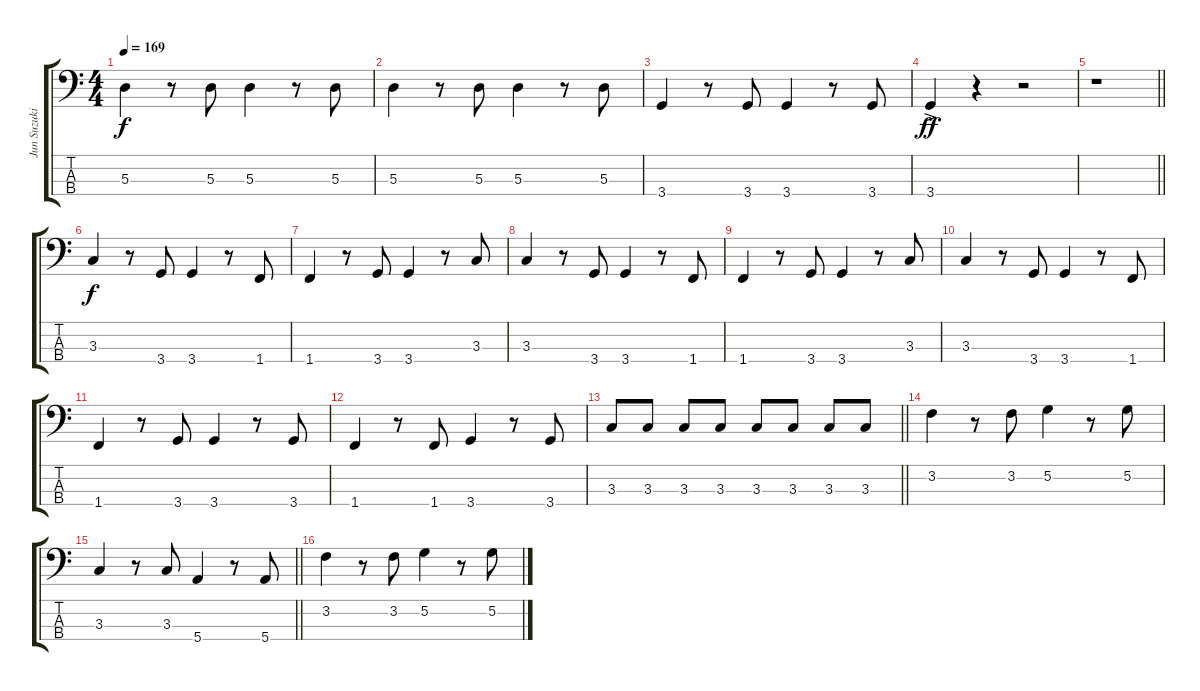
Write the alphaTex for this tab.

\track ("Jun Suzuki bass" "Jun Suzuki") {instrument electricbassfinger}
\staff {score tabs}
\tuning (G2 D2 A1 E1) {hide}
\ts (4 4)
\tempo 169
\clef f4
\ks c
5.3.4{dy f} r.8 5.3.8 5.3.4 r.8 5.3.8 |
5.3.4 r.8 5.3.8 5.3.4 r.8 5.3.8 |
3.4.4 r.8 3.4.8 3.4.4 r.8 3.4.8 |
3.4{ac}.4{dy ff} r.4 r.2 |
\barLineRight lightlight
r.1 |
3.3.4{dy f} r.8 3.4.8 3.4.4 r.8 1.4.8 |
1.4.4 r.8 3.4.8 3.4.4 r.8 3.3.8 |
3.3.4 r.8 3.4.8 3.4.4 r.8 1.4.8 |
1.4.4 r.8 3.4.8 3.4.4 r.8 3.3.8 |
3.3.4 r.8 3.4.8 3.4.4 r.8 1.4.8 |
1.4.4 r.8 3.4.8 3.4.4 r.8 3.4.8 |
1.4.4 r.8 1.4.8 3.4.4 r.8 3.4.8 |
\barLineRight lightlight
3.3.8 3.3.8 3.3.8 3.3.8 3.3.8 3.3.8 3.3.8 3.3.8 |
3.2.4 r.8 3.2.8 5.2.4 r.8 5.2.8 |
\barLineRight lightlight
3.3.4 r.8 3.3.8 5.4.4 r.8 5.4.8 |
3.2.4 r.8 3.2.8 5.2.4 r.8 5.2.8
